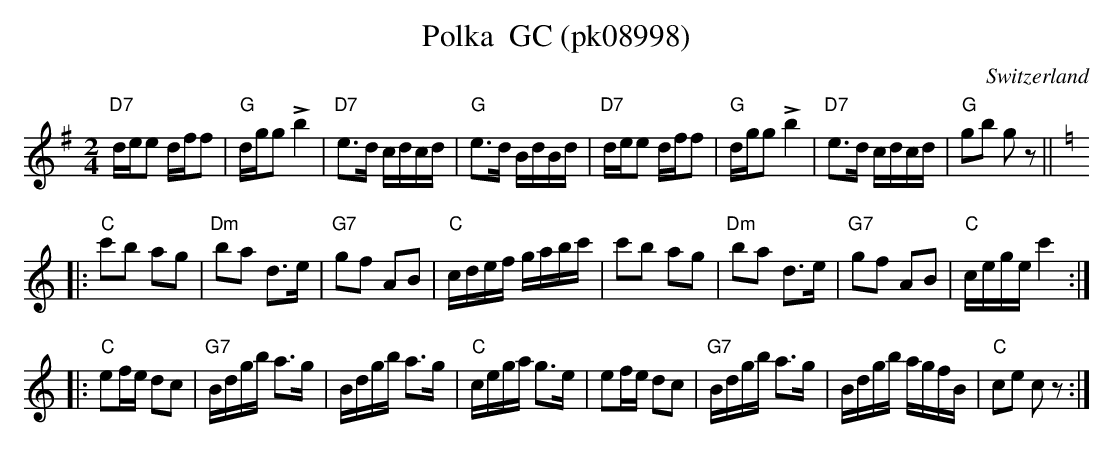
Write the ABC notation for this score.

X:1
T: Polka  GC (pk08998)
M:2/4
L:1/16
O:Switzerland
K:G major
"D7"dee2 dff2 | "G"dgg2!>!b4 | "D7"e3d cdcd | "G"e3d BdBd | "D7"dee2 dff2 | "G"dgg2!>!b4 | "D7"e3d cdcd | "G"g2b2 g2z2 || [K:C]
|: "C"c'2b2 a2g2 | "Dm"b2a2 d3e | "G7"g2f2 A2B2 | "C"cdef gabc' | c'2b2 a2g2 | "Dm"b2a2 d3e | "G7"g2f2 A2B2 | "C"cegec'4 :|
|: "C"e2fe d2c2 | "G7"Bdgb a3g | Bdgb a3g | "C"cega g3e | e2fe d2c2 | "G7"Bdgb a3g | Bdgb agfB | "C"c2e2 c2z2 :|
